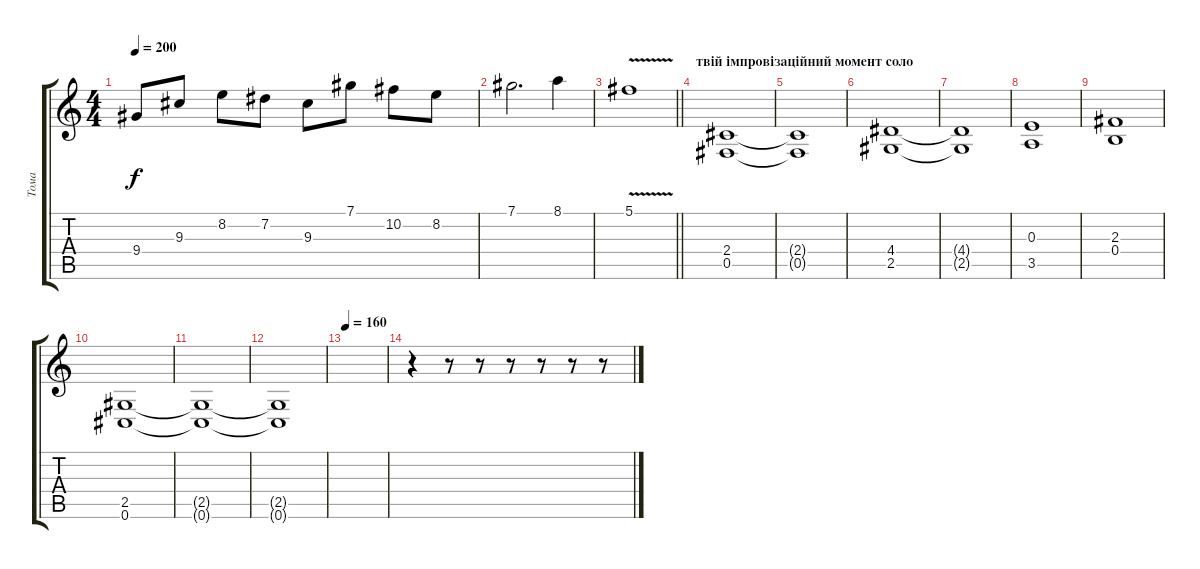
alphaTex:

\track ("Тома" "Тома") {instrument distortionguitar}
\staff {score tabs}
\tuning (Db4 Ab3 E3 B2 Gb2 Db2) {hide}
\ts (4 4)
\tempo 200
\clef g2
\ks c
9.4.8{dy f} 9.3.8 8.2.8 7.2.8 9.3.8 7.1.8 10.2.8 8.2.8 |
7.1.2{d} 8.1.4 |
\barLineRight lightlight
5.1{v}.1 |
\section ("" "твій імпровізаційний момент соло")
(2.4 0.5).1 |
(2.4{t} 0.5{t}).1 |
(4.4 2.5).1 |
(4.4{t} 2.5{t}).1 |
(0.3 3.5).1 |
(2.3 0.4).1 |
(2.5 0.6).1 |
(2.5{t} 0.6{t}).1 |
(2.5{t} 0.6{t}).1 |
\tempo 160
|
r.4 r.8 r.8 r.8 r.8 r.8 r.8
